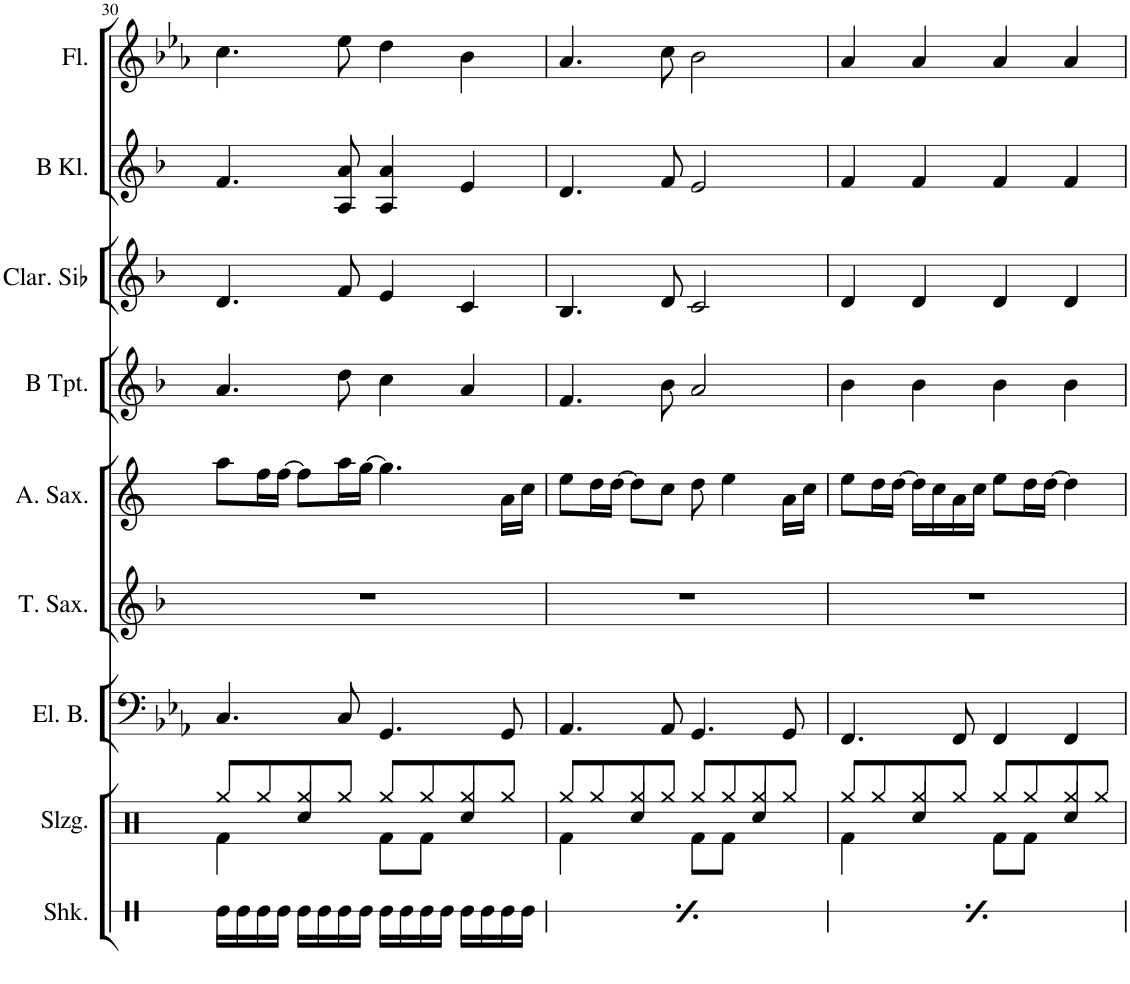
**kern	**kern	**kern	**kern	**kern	**kern	**kern	**kern	**kern
*part9	*part8	*part7	*part6	*part5	*part4	*part3	*part2	*part1
*staff9	*staff8	*staff7	*staff6	*staff5	*staff4	*staff3	*staff2	*staff1
*I"Shaker	*I"Schlagzeug	*I"Elektrischer Bass	*I"Tenor Saxophon	*I"Alt Saxophon	*I"B Trompete	*I"Clarinette en Sib	*I"B Klarinette	*I"Flöte
*I'Shk.	*I'Slzg.	*I'El. B.	*I'T. Sax.	*I'A. Sax.	*I'B Tpt.	*I'Clar. Sib	*I'B Kl.	*I'Fl.
!!LO:PB:g=z
*clefX	*clefX	*clefF4	*clefG2	*clefG2	*clefG2	*clefG2	*clefG2	*clefG2
*	*	*	*Trd8c14	*Trd5c9	*Trd1c2	*Trd1c2	*Trd1c2	*
*k[]	*k[]	*k[b-e-a-]	*k[b-]	*k[]	*k[b-]	*k[b-]	*k[b-]	*k[b-e-a-]
*M4/4	*M4/4	*M4/4	*M4/4	*M4/4	*M4/4	*M4/4	*M4/4	*M4/4
=30	=30	=30	=30	=30	=30	=30	=30	=30
*	*^	*	*	*	*	*	*	*
16Re\LL	8Rgg/L	4Rf\	4.C/	1r	8aa\L	4.a/	4.d/	4.f/	4.cc\
16Re\	.	.	.	.	.	.	.	.	.
16Re\	8Rgg/	.	.	.	16ff\L	.	.	.	.
16Re\JJ	.	.	.	.	[16ff\JJ	.	.	.	.
16Re\LL	8Rgg/	4Rcc/	.	.	8ff\L]	.	.	.	.
16Re\	.	.	.	.	.	.	.	.	.
16Re\	8Rgg/J	.	8C/	.	16aa\L	8dd\	8f/	8A/ 8a/	8ee-\
16Re\JJ	.	.	.	.	[16gg\JJ	.	.	.	.
16Re\LL	8Rgg/L	8Rf\L	4.GG/	.	4.gg\]	4cc\	4e/	4A/ 4a/	4dd\
16Re\	.	.	.	.	.	.	.	.	.
16Re\	8Rgg/	8Rf\J	.	.	.	.	.	.	.
16Re\JJ	.	.	.	.	.	.	.	.	.
16Re\LL	8Rgg/	4Rcc/	.	.	.	4a/	4c/	4e/	4b-\
16Re\	.	.	.	.	.	.	.	.	.
16Re\	8Rgg/J	.	8GG/	.	16a\LL	.	.	.	.
16Re\JJ	.	.	.	.	16cc\JJ	.	.	.	.
=31	=31	=31	=31	=31	=31	=31	=31	=31	=31
16Re\LL	8Rgg/L	4Rf\	4.AA-/	1r	8ee\L	4.f/	4.B-/	4.d/	4.a-/
16Re\	.	.	.	.	.	.	.	.	.
16Re\	8Rgg/	.	.	.	16dd\L	.	.	.	.
16Re\JJ	.	.	.	.	[16dd\JJ	.	.	.	.
16Re\LL	8Rgg/	4Rcc/	.	.	8dd\L]	.	.	.	.
16Re\	.	.	.	.	.	.	.	.	.
16Re\	8Rgg/J	.	8AA-/	.	8cc\J	8b-\	8d/	8f/	8cc\
16Re\JJ	.	.	.	.	.	.	.	.	.
16Re\LL	8Rgg/L	8Rf\L	4.GG/	.	8dd\	2a/	2c/	2e/	2b-\
16Re\	.	.	.	.	.	.	.	.	.
16Re\	8Rgg/	8Rf\J	.	.	4ee\	.	.	.	.
16Re\JJ	.	.	.	.	.	.	.	.	.
16Re\LL	8Rgg/	4Rcc/	.	.	.	.	.	.	.
16Re\	.	.	.	.	.	.	.	.	.
16Re\	8Rgg/J	.	8GG/	.	16a\LL	.	.	.	.
16Re\JJ	.	.	.	.	16cc\JJ	.	.	.	.
=32	=32	=32	=32	=32	=32	=32	=32	=32	=32
16Re\LL	8Rgg/L	4Rf\	4.FF/	1r	8ee\L	4b-\	4d/	4f/	4a-/
16Re\	.	.	.	.	.	.	.	.	.
16Re\	8Rgg/	.	.	.	16dd\L	.	.	.	.
16Re\JJ	.	.	.	.	[16dd\JJ	.	.	.	.
16Re\LL	8Rgg/	4Rcc/	.	.	16dd\LL]	4b-\	4d/	4f/	4a-/
16Re\	.	.	.	.	16cc\	.	.	.	.
16Re\	8Rgg/J	.	8FF/	.	16a\	.	.	.	.
16Re\JJ	.	.	.	.	16cc\JJ	.	.	.	.
16Re\LL	8Rgg/L	8Rf\L	4FF/	.	8ee\L	4b-\	4d/	4f/	4a-/
16Re\	.	.	.	.	.	.	.	.	.
16Re\	8Rgg/	8Rf\J	.	.	16dd\L	.	.	.	.
16Re\JJ	.	.	.	.	[16dd\JJ	.	.	.	.
16Re\LL	8Rgg/	4Rcc/	4FF/	.	4dd\]	4b-\	4d/	4f/	4a-/
16Re\	.	.	.	.	.	.	.	.	.
16Re\	8Rgg/J	.	.	.	.	.	.	.	.
16Re\JJ	.	.	.	.	.	.	.	.	.
*	*v	*v	*	*	*	*	*	*	*
=	=	=	=	=	=	=	=	=
*-	*-	*-	*-	*-	*-	*-	*-	*-
